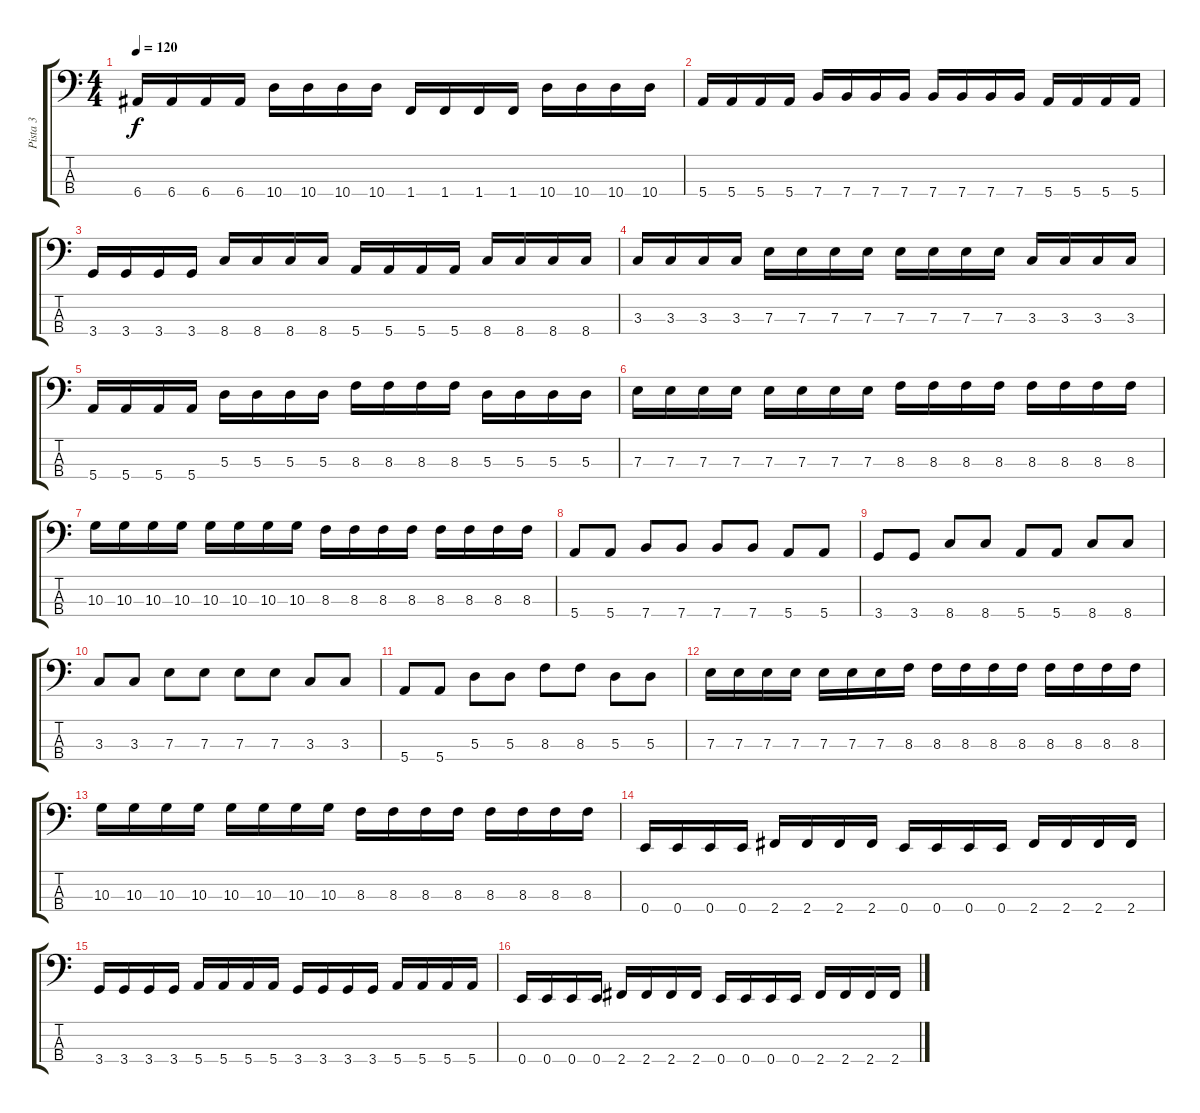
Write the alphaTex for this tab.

\track ("Pista 3" "Pista 3") {instrument electricbassfinger}
\staff {score tabs}
\tuning (G2 D2 A1 E1) {hide}
\ts (4 4)
\tempo 120
\clef f4
\ks c
6.4.16{dy f} 6.4.16 6.4.16 6.4.16 10.4.16 10.4.16 10.4.16 10.4.16 1.4.16 1.4.16 1.4.16 1.4.16 10.4.16 10.4.16 10.4.16 10.4.16 |
5.4.16 5.4.16 5.4.16 5.4.16 7.4.16 7.4.16 7.4.16 7.4.16 7.4.16 7.4.16 7.4.16 7.4.16 5.4.16 5.4.16 5.4.16 5.4.16 |
3.4.16 3.4.16 3.4.16 3.4.16 8.4.16 8.4.16 8.4.16 8.4.16 5.4.16 5.4.16 5.4.16 5.4.16 8.4.16 8.4.16 8.4.16 8.4.16 |
3.3.16 3.3.16 3.3.16 3.3.16 7.3.16 7.3.16 7.3.16 7.3.16 7.3.16 7.3.16 7.3.16 7.3.16 3.3.16 3.3.16 3.3.16 3.3.16 |
5.4.16 5.4.16 5.4.16 5.4.16 5.3.16 5.3.16 5.3.16 5.3.16 8.3.16 8.3.16 8.3.16 8.3.16 5.3.16 5.3.16 5.3.16 5.3.16 |
7.3.16 7.3.16 7.3.16 7.3.16 7.3.16 7.3.16 7.3.16 7.3.16 8.3.16 8.3.16 8.3.16 8.3.16 8.3.16 8.3.16 8.3.16 8.3.16 |
10.3.16 10.3.16 10.3.16 10.3.16 10.3.16 10.3.16 10.3.16 10.3.16 8.3.16 8.3.16 8.3.16 8.3.16 8.3.16 8.3.16 8.3.16 8.3.16 |
5.4.8 5.4.8 7.4.8 7.4.8 7.4.8 7.4.8 5.4.8 5.4.8 |
3.4.8 3.4.8 8.4.8 8.4.8 5.4.8 5.4.8 8.4.8 8.4.8 |
3.3.8 3.3.8 7.3.8 7.3.8 7.3.8 7.3.8 3.3.8 3.3.8 |
5.4.8 5.4.8 5.3.8 5.3.8 8.3.8 8.3.8 5.3.8 5.3.8 |
7.3.16 7.3.16 7.3.16 7.3.16 7.3.16 7.3.16 7.3.16 8.3.16 8.3.16 8.3.16 8.3.16 8.3.16 8.3.16 8.3.16 8.3.16 8.3.16 |
10.3.16 10.3.16 10.3.16 10.3.16 10.3.16 10.3.16 10.3.16 10.3.16 8.3.16 8.3.16 8.3.16 8.3.16 8.3.16 8.3.16 8.3.16 8.3.16 |
0.4.16 0.4.16 0.4.16 0.4.16 2.4.16 2.4.16 2.4.16 2.4.16 0.4.16 0.4.16 0.4.16 0.4.16 2.4.16 2.4.16 2.4.16 2.4.16 |
3.4.16 3.4.16 3.4.16 3.4.16 5.4.16 5.4.16 5.4.16 5.4.16 3.4.16 3.4.16 3.4.16 3.4.16 5.4.16 5.4.16 5.4.16 5.4.16 |
0.4.16 0.4.16 0.4.16 0.4.16 2.4.16 2.4.16 2.4.16 2.4.16 0.4.16 0.4.16 0.4.16 0.4.16 2.4.16 2.4.16 2.4.16 2.4.16
